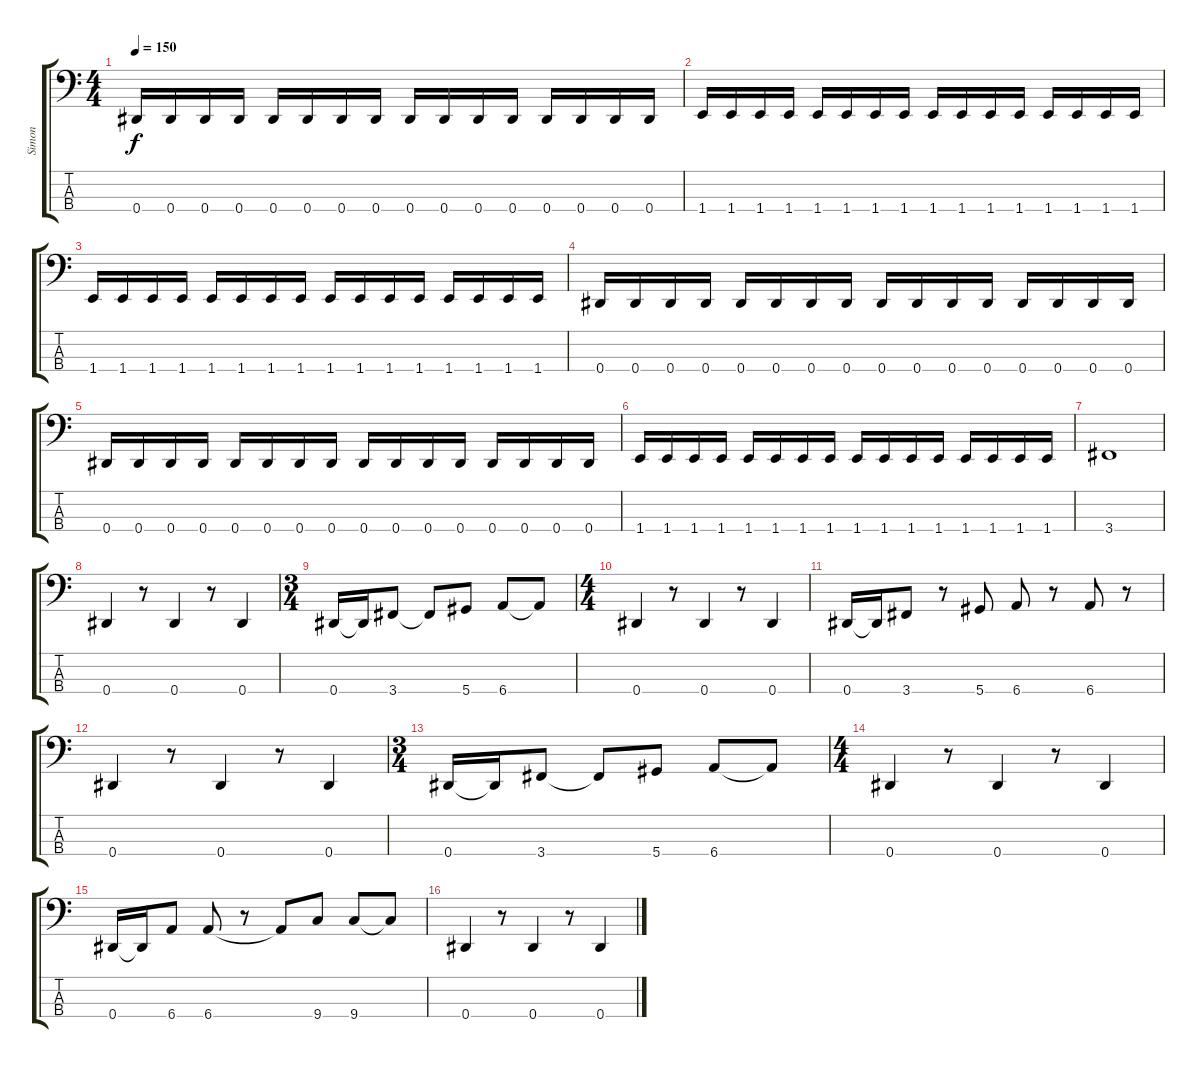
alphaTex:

\track ("Simon" "Simon") {instrument electricbasspick}
\staff {score tabs}
\tuning (Gb2 Db2 Ab1 Eb1) {hide}
\ts (4 4)
\tempo 150
\clef f4
\ks c
0.4.16{dy f} 0.4.16 0.4.16 0.4.16 0.4.16 0.4.16 0.4.16 0.4.16 0.4.16 0.4.16 0.4.16 0.4.16 0.4.16 0.4.16 0.4.16 0.4.16 |
1.4.16 1.4.16 1.4.16 1.4.16 1.4.16 1.4.16 1.4.16 1.4.16 1.4.16 1.4.16 1.4.16 1.4.16 1.4.16 1.4.16 1.4.16 1.4.16 |
1.4.16 1.4.16 1.4.16 1.4.16 1.4.16 1.4.16 1.4.16 1.4.16 1.4.16 1.4.16 1.4.16 1.4.16 1.4.16 1.4.16 1.4.16 1.4.16 |
0.4.16 0.4.16 0.4.16 0.4.16 0.4.16 0.4.16 0.4.16 0.4.16 0.4.16 0.4.16 0.4.16 0.4.16 0.4.16 0.4.16 0.4.16 0.4.16 |
0.4.16 0.4.16 0.4.16 0.4.16 0.4.16 0.4.16 0.4.16 0.4.16 0.4.16 0.4.16 0.4.16 0.4.16 0.4.16 0.4.16 0.4.16 0.4.16 |
1.4.16 1.4.16 1.4.16 1.4.16 1.4.16 1.4.16 1.4.16 1.4.16 1.4.16 1.4.16 1.4.16 1.4.16 1.4.16 1.4.16 1.4.16 1.4.16 |
3.4.1 |
0.4.4 r.8 0.4.4 r.8 0.4.4 |
\ts (3 4)
0.4.16 0.4{t}.16 3.4.8 3.4{t}.8 5.4.8 6.4.8 6.4{t}.8 |
\ts (4 4)
0.4.4 r.8 0.4.4 r.8 0.4.4 |
0.4.16 0.4{t}.16 3.4.8 r.8 5.4.8 6.4.8 r.8 6.4.8 r.8 |
0.4.4 r.8 0.4.4 r.8 0.4.4 |
\ts (3 4)
0.4.16 0.4{t}.16 3.4.8 3.4{t}.8 5.4.8 6.4.8 6.4{t}.8 |
\ts (4 4)
0.4.4 r.8 0.4.4 r.8 0.4.4 |
0.4.16 0.4{t}.16 6.4.8 6.4.8 r.8 6.4{t}.8 9.4.8 9.4.8 9.4{t}.8 |
0.4.4 r.8 0.4.4 r.8 0.4.4
